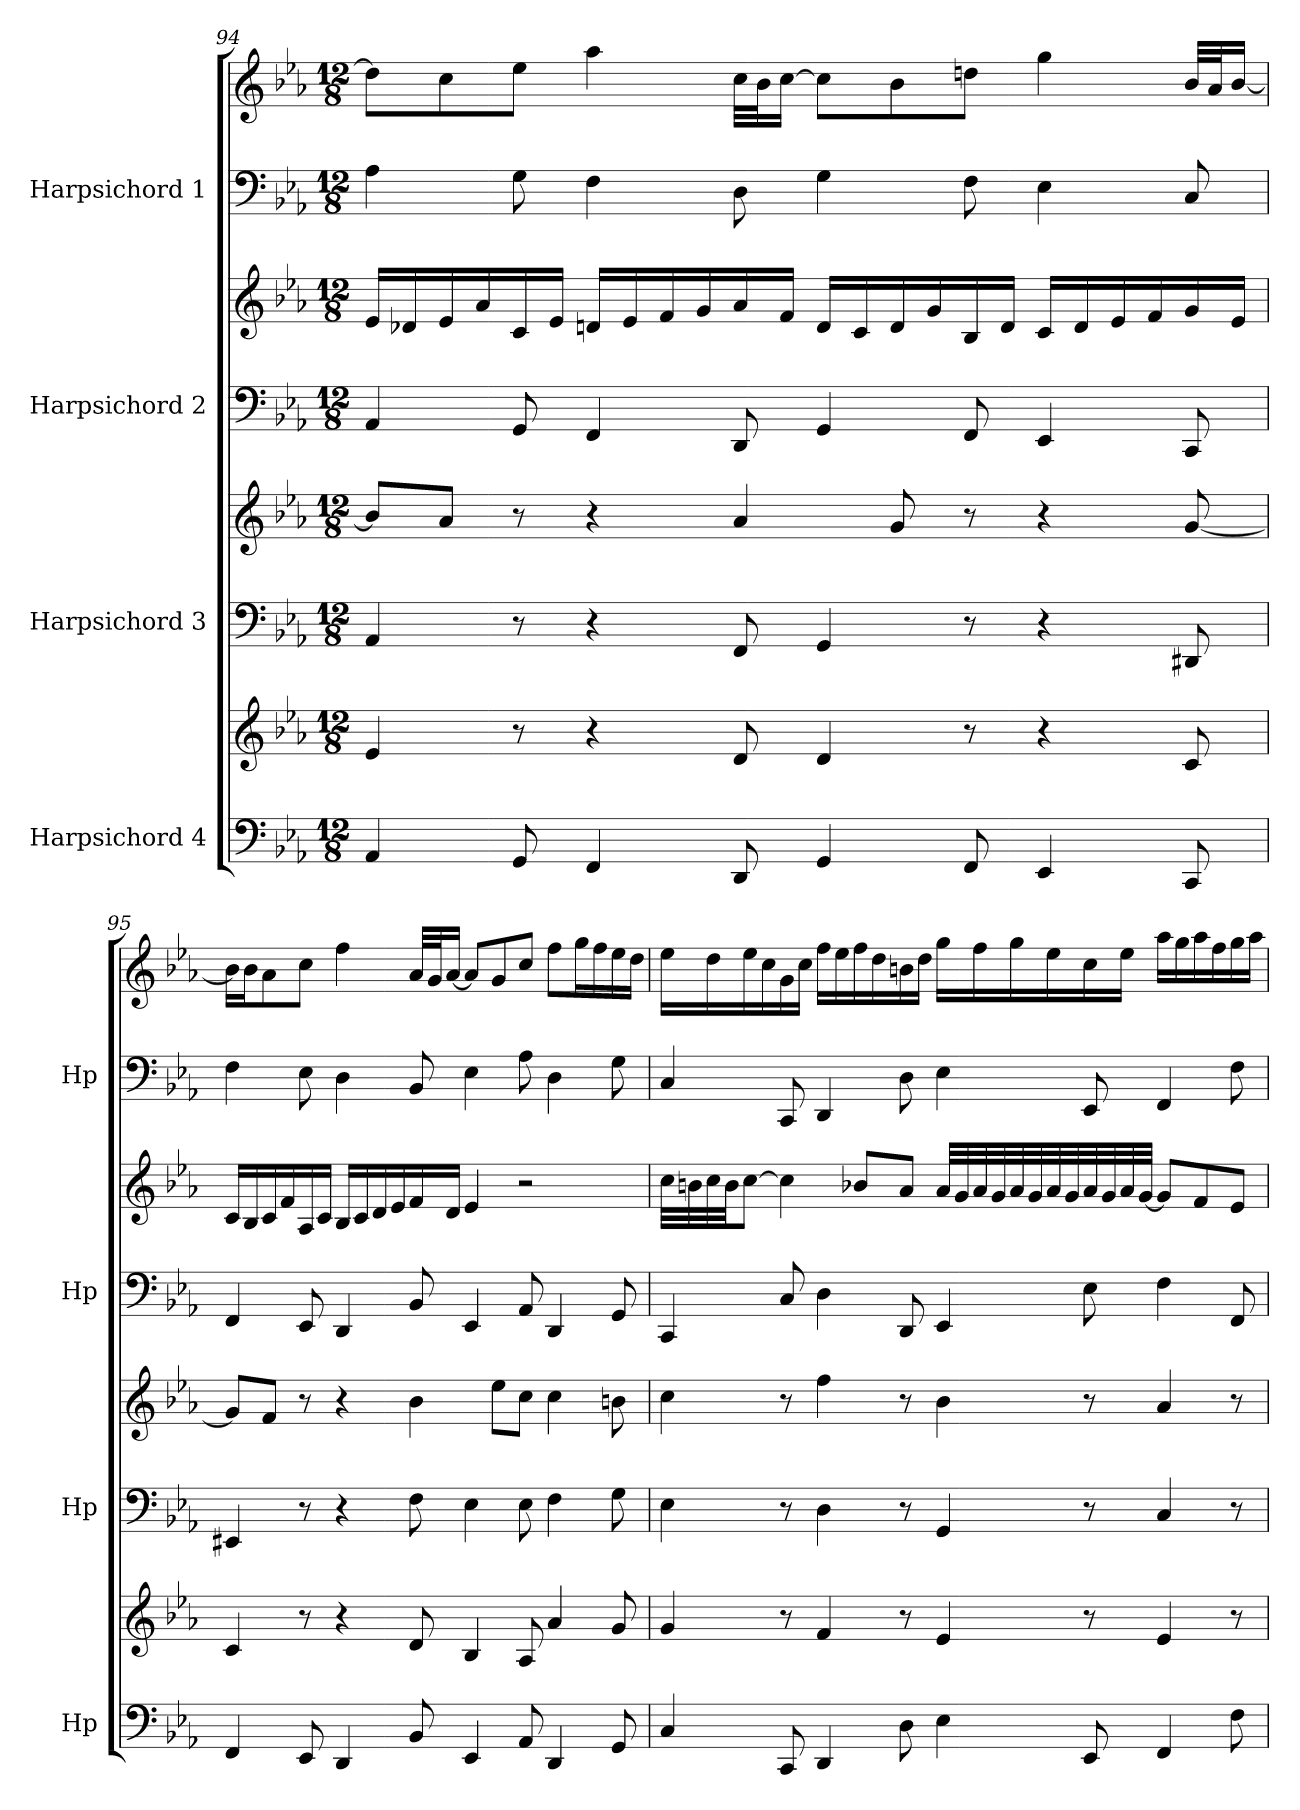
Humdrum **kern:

**kern	**kern	**kern	**kern	**kern	**kern	**kern	**kern
*part4	*part4	*part3	*part3	*part2	*part2	*part1	*part1
*staff8	*staff7	*staff6	*staff5	*staff4	*staff3	*staff2	*staff1
*I"Harpsichord 4	*	*I"Harpsichord 3	*	*I"Harpsichord 2	*	*I"Harpsichord 1	*
*I'Hp	*	*I'Hp	*	*I'Hp	*	*I'Hp	*
!!LO:PB:g=z
*clefF4	*clefG2	*clefF4	*clefG2	*clefF4	*clefG2	*clefF4	*clefG2
*k[b-e-a-]	*k[b-e-a-]	*k[b-e-a-]	*k[b-e-a-]	*k[b-e-a-]	*k[b-e-a-]	*k[b-e-a-]	*k[b-e-a-]
*M12/8	*M12/8	*M12/8	*M12/8	*M12/8	*M12/8	*M12/8	*M12/8
=94	=94	=94	=94	=94	=94	=94	=94
4AA-/	4e-/	4AA-/	8b-/L]	4AA-/	16e-/LL	4A-\	8dd-\L]
.	.	.	.	.	16d-X/	.	.
.	.	.	8a-/J	.	16e-/	.	8cc\
.	.	.	.	.	16a-/	.	.
8GG/	8r	8r	8r	8GG/	16c/	8G\	8ee-\J
.	.	.	.	.	16e-/JJ	.	.
4FF/	4r	4r	4r	4FF/	16dn/LL	4F\	4aa-\
.	.	.	.	.	16e-/	.	.
.	.	.	.	.	16f/	.	.
.	.	.	.	.	16g/	.	.
8DD/	8d/	8FF/	4a-/	8DD/	16a-/	8D\	32cc\LLL
.	.	.	.	.	.	.	32b-\J
.	.	.	.	.	16f/JJ	.	[16cc\JJ
4GG/	4d/	4GG/	.	4GG/	16d/LL	4G\	8cc\L]
.	.	.	.	.	16c/	.	.
.	.	.	8g/	.	16d/	.	8b-\
.	.	.	.	.	16g/	.	.
8FF/	8r	8r	8r	8FF/	16B-/	8F\	8ddn\J
.	.	.	.	.	16d/JJ	.	.
4EE-/	4r	4r	4r	4EE-/	16c/LL	4E-\	4gg\
.	.	.	.	.	16d/	.	.
.	.	.	.	.	16e-/	.	.
.	.	.	.	.	16f/	.	.
8CC/	8c/	8DD#X/	[8g/	8CC/	16g/	8C/	32b-/LLL
.	.	.	.	.	.	.	32a-/J
.	.	.	.	.	16e-/JJ	.	[16b-/JJ
=95	=95	=95	=95	=95	=95	=95	=95
4FF/	4c/	4EE#X/	8g/L]	4FF/	16c/LL	4F\	16b-\LL]
.	.	.	.	.	16B-/	.	16b-\J
.	.	.	8f/J	.	16c/	.	8a-\
.	.	.	.	.	16f/	.	.
8EE-/	8r	8r	8r	8EE-/	16A-/	8E-\	8cc\J
.	.	.	.	.	16c/JJ	.	.
4DD/	4r	4r	4r	4DD/	16B-/LL	4D\	4ff\
.	.	.	.	.	16c/	.	.
.	.	.	.	.	16d/	.	.
.	.	.	.	.	16e-/	.	.
8BB-/	8d/	8F\	4b-\	8BB-/	16f/	8BB-/	32a-/LLL
.	.	.	.	.	.	.	32g/J
.	.	.	.	.	16d/JJ	.	[16a-/JJ
4EE-/	4B-/	4E-\	.	4EE-/	4e-/	4E-\	8a-/L]
.	.	.	8ee-\L	.	.	.	8g/
8AA-/	8A-/	8E-\	8cc\J	8AA-/	2r	8A-\	8cc/J
4DD/	4a-/	4F\	4cc\	4DD/	.	4D\	8ff\L
.	.	.	.	.	.	.	16gg\L
.	.	.	.	.	.	.	16ff\
8GG/	8g/	8G\	8bn\	8GG/	.	8G\	16ee-\
.	.	.	.	.	.	.	16dd\JJ
!!LO:PB:g=z
=96	=96	=96	=96	=96	=96	=96	=96
4C/	4g/	4E-\	4cc\	4CC/	32cc\LLL	4C/	16ee-\LL
.	.	.	.	.	32bn\	.	.
.	.	.	.	.	32cc\	.	16dd\
.	.	.	.	.	32b\JJ	.	.
.	.	.	.	.	[8cc\J	.	16ee-\
.	.	.	.	.	.	.	16cc\
8CC/	8r	8r	8r	8C/	4cc\]	8CC/	16g\
.	.	.	.	.	.	.	16cc\JJ
4DD/	4f/	4D\	4ff\	4D\	.	4DD/	16ff\LL
.	.	.	.	.	.	.	16ee-\
.	.	.	.	.	8b-X/L	.	16ff\
.	.	.	.	.	.	.	16dd\
8D\	8r	8r	8r	8DD/	8a-/J	8D\	16bn\
.	.	.	.	.	.	.	16dd\JJ
4E-\	4e-/	4GG/	4b-\	4EE-/	32a-/LLL	4E-\	16gg\LL
.	.	.	.	.	32g/	.	.
.	.	.	.	.	32a-/	.	16ff\
.	.	.	.	.	32g/	.	.
.	.	.	.	.	32a-/	.	16gg\
.	.	.	.	.	32g/	.	.
.	.	.	.	.	32a-/	.	16ee-\
.	.	.	.	.	32g/	.	.
8EE-/	8r	8r	8r	8E-\	32a-/	8EE-/	16cc\
.	.	.	.	.	32g/	.	.
.	.	.	.	.	32a-/	.	16ee-\JJ
.	.	.	.	.	[32g/JJJ	.	.
4FF/	4e-/	4C/	4a-/	4F\	8g/L]	4FF/	16aa-\LL
.	.	.	.	.	.	.	16gg\
.	.	.	.	.	8f/	.	16aa-\
.	.	.	.	.	.	.	16ff\
8F\	8r	8r	8r	8FF/	8e-/J	8F\	16gg\
.	.	.	.	.	.	.	16aa-\JJ
=	=	=	=	=	=	=	=
*-	*-	*-	*-	*-	*-	*-	*-
